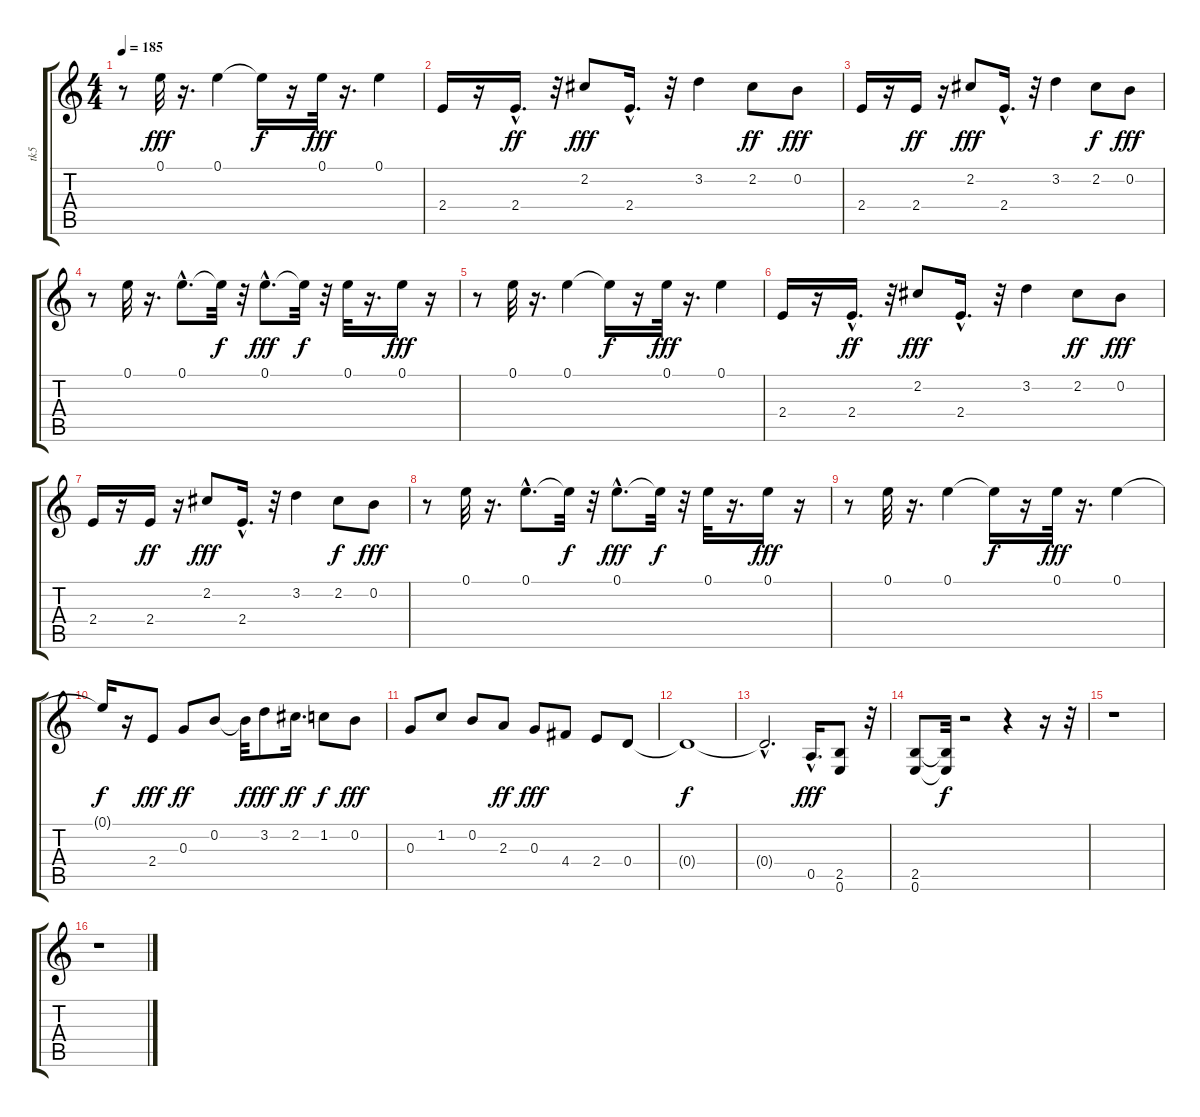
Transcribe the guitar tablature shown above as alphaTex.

\track ("tk5" "tk5") {instrument overdrivenguitar}
\staff {score tabs}
\tuning (E4 B3 G3 D3 A2 E2) {hide}
\ts (4 4)
\tempo 185
\clef g2
\ks c
r.8{dy fff} 0.1.32 r.16{d} 0.1.4 0.1{t}.16{dy f} r.16 0.1.32{dy fff} r.16{d} 0.1.4 |
2.4.16 r.16 2.4{hac}.16{d dy ff} r.32 2.2.8{dy fff} 2.4{hac}.16{d} r.32 3.2.4 2.2.8{dy ff} 0.2.8{dy fff} |
2.4.16 r.16 2.4.16{dy ff} r.16 2.2.8{dy fff} 2.4{hac}.16{d} r.32 3.2.4 2.2.8{dy f} 0.2.8{dy fff} |
r.8 0.1.32 r.16{d} 0.1{hac}.8{d} 0.1{t}.32{dy f} r.32 0.1{hac}.8{d dy fff} 0.1{t}.32{dy f} r.32 0.1.32 r.16{d} 0.1.16{dy fff} r.16 |
r.8 0.1.32 r.16{d} 0.1.4 0.1{t}.16{dy f} r.16 0.1.32{dy fff} r.16{d} 0.1.4 |
2.4.16 r.16 2.4{hac}.16{d dy ff} r.32 2.2.8{dy fff} 2.4{hac}.16{d} r.32 3.2.4 2.2.8{dy ff} 0.2.8{dy fff} |
2.4.16 r.16 2.4.16{dy ff} r.16 2.2.8{dy fff} 2.4{hac}.16{d} r.32 3.2.4 2.2.8{dy f} 0.2.8{dy fff} |
r.8 0.1.32 r.16{d} 0.1{hac}.8{d} 0.1{t}.32{dy f} r.32 0.1{hac}.8{d dy fff} 0.1{t}.32{dy f} r.32 0.1.32 r.16{d} 0.1.16{dy fff} r.16 |
r.8 0.1.32 r.16{d} 0.1.4 0.1{t}.16{dy f} r.16 0.1.32{dy fff} r.16{d} 0.1.4 |
0.1{t}.16{dy f} r.16 2.4.8{dy fff} 0.3.8{dy ff} 0.2.8 0.2{t}.32{dy f} 3.2.8{dy fff} 2.2.16{d dy ff} 1.2.8{dy f} 0.2.8{dy fff} |
0.3.8 1.2.8 0.2.8 2.3.8{dy ff} 0.3.8{dy fff} 4.4.8 2.4.8 0.4.8 |
0.4{t}.1{dy f} |
0.4{hac t}.2{d} 0.5{hac}.16{d dy fff} (2.5 0.6).8 r.32 |
(2.5 0.6).8 (2.5{t} 0.6{t}).32{dy f} r.2 r.4 r.16 r.32 |
r.1 |
r.1
